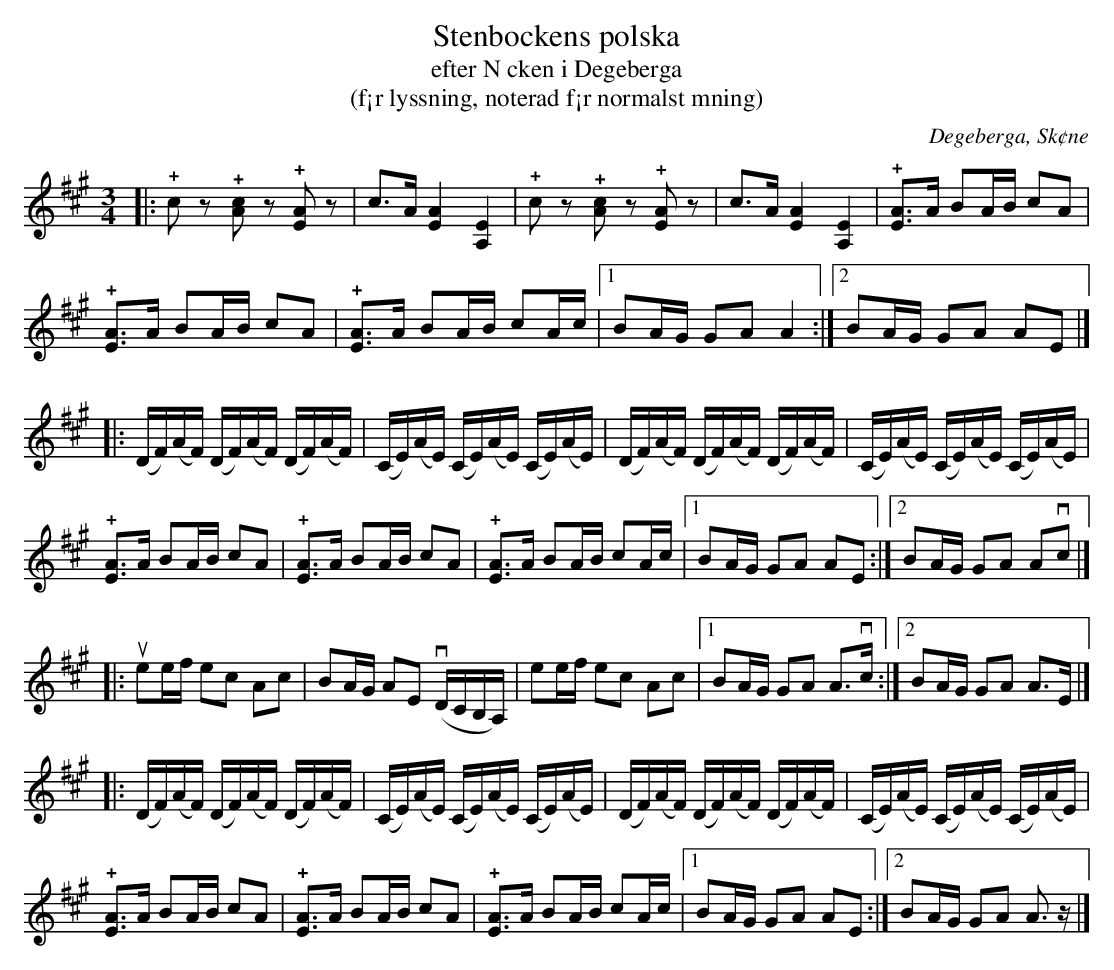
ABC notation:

X:1
T:Stenbockens polska
T:efter N cken i Degeberga
T:(f¡r lyssning, noterad f¡r normalst mning)
O:Degeberga, Sk¢ne
M:3/4
L:1/4
Q:110
K:A
[L:1/8]|: !+!cz !+![Ac]z !+![EA]z | c>A [EA]2 [A,E]2 | !+!cz !+![Ac]z !+![EA]z | c>A [EA]2 [A,E]2 | !+![EA]>A BA/B/ cA |
 !+![EA]>A BA/B/ cA | !+![EA]>A BA/B/ cA/c/ |1 BA/G/ GA A2 :|2 BA/G/ GA AE |]
[L:1/16]|: (DF)(AF) (DF)(AF) (DF)(AF) | (CE)(AE) (CE)(AE) (CE)(AE) | (DF)(AF) (DF)(AF) (DF)(AF) | (CE)(AE) (CE)(AE) (CE)(AE) |
[L:1/8] !+![EA]>A BA/B/ cA | !+![EA]>A BA/B/ cA | !+![EA]>A BA/B/ cA/c/ |1 BA/G/ GA AE :|2 BA/G/ GA Avc |]
[L:1/8] |: uee/f/ ec Ac | BA/G/ AE v(D/C/B,/A,/) | ee/f/ ec Ac |1 BA/G/ GA A>vc :|2 BA/G/ GA A>E |]
[L:1/16]|: (DF)(AF) (DF)(AF) (DF)(AF) | (CE)(AE) (CE)(AE) (CE)(AE) | (DF)(AF) (DF)(AF) (DF)(AF) | (CE)(AE) (CE)(AE) (CE)(AE) |
[L:1/8] !+![EA]>A BA/B/ cA | !+![EA]>A BA/B/ cA | !+![EA]>A BA/B/ cA/c/ |1 BA/G/ GA AE :|2 BA/G/ GA A>z |]
